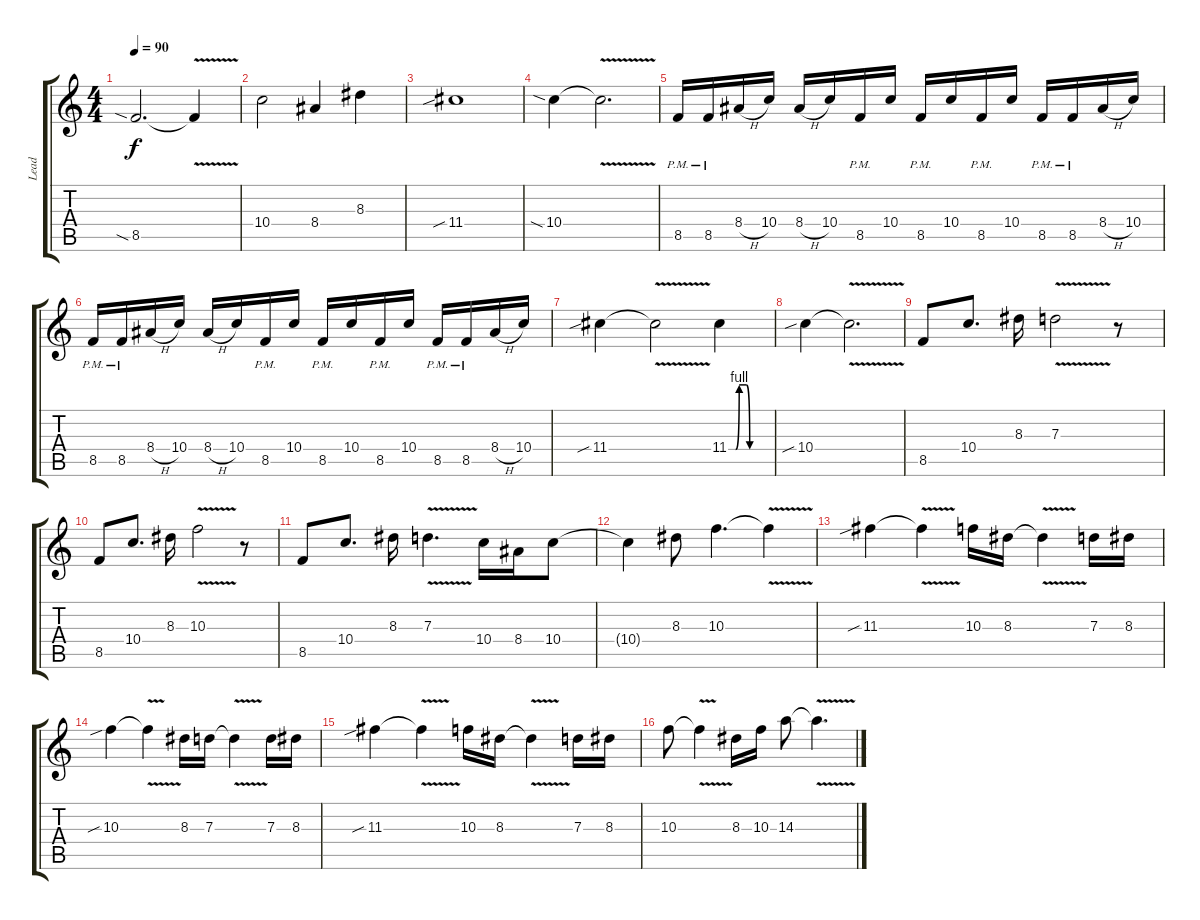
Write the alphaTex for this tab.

\track ("Lead" "Lead") {instrument distortionguitar}
\staff {score tabs}
\tuning (E4 B3 G3 D3 A2 E2) {hide}
\ts (4 4)
\tempo 90
\clef g2
\ks c
8.5{sia}.2{d dy f} 8.5{v t}.4 |
10.4.2 8.4.4 8.3.4 |
11.4{sib}.1 |
10.4{sia}.4 10.4{v t}.2{d} |
8.5{pm}.16 8.5{pm}.16 8.4{h}.16 10.4.16 8.4{h}.16 10.4.16 8.5{pm}.16 10.4.16 8.5{pm}.16 10.4.16 8.5{pm}.16 10.4.16 8.5{pm}.16 8.5{pm}.16 8.4{h}.16 10.4.16 |
8.5{pm}.16 8.5{pm}.16 8.4{h}.16 10.4.16 8.4{h}.16 10.4.16 8.5{pm}.16 10.4.16 8.5{pm}.16 10.4.16 8.5{pm}.16 10.4.16 8.5{pm}.16 8.5{pm}.16 8.4{h}.16 10.4.16 |
11.4{sib}.4 11.4{v t}.2 11.4{be (custom 0 0 10 0 15 4 25 4 30 0 60 0)}.4 |
10.4{sib}.4 10.4{v t}.2{d} |
8.5.8 10.4.8{d} 8.3.16 7.3{v}.2 r.8 |
8.5.8 10.4.8{d} 8.3.16 10.3{v}.2 r.8 |
8.5.8 10.4.8{d} 8.3.16 7.3{v}.4{d} 10.4.16 8.4.16 10.4.8 |
10.4{t}.4 8.3.8 10.3.4{d} 10.3{v t}.4 |
11.3{sib}.4 11.3{v t}.4 10.3.16 8.3.16 8.3{v t}.4 7.3.16 8.3.16 |
10.3{sib}.4 10.3{v t}.4 8.3.16 7.3.16 7.3{v t}.4 7.3.16 8.3.16 |
11.3{sib}.4 11.3{v t}.4 10.3.16 8.3.16 8.3{v t}.4 7.3.16 8.3.16 |
10.3.8 10.3{v t}.4 8.3.16 10.3.16 14.3.8 14.3{v t}.4{d}
